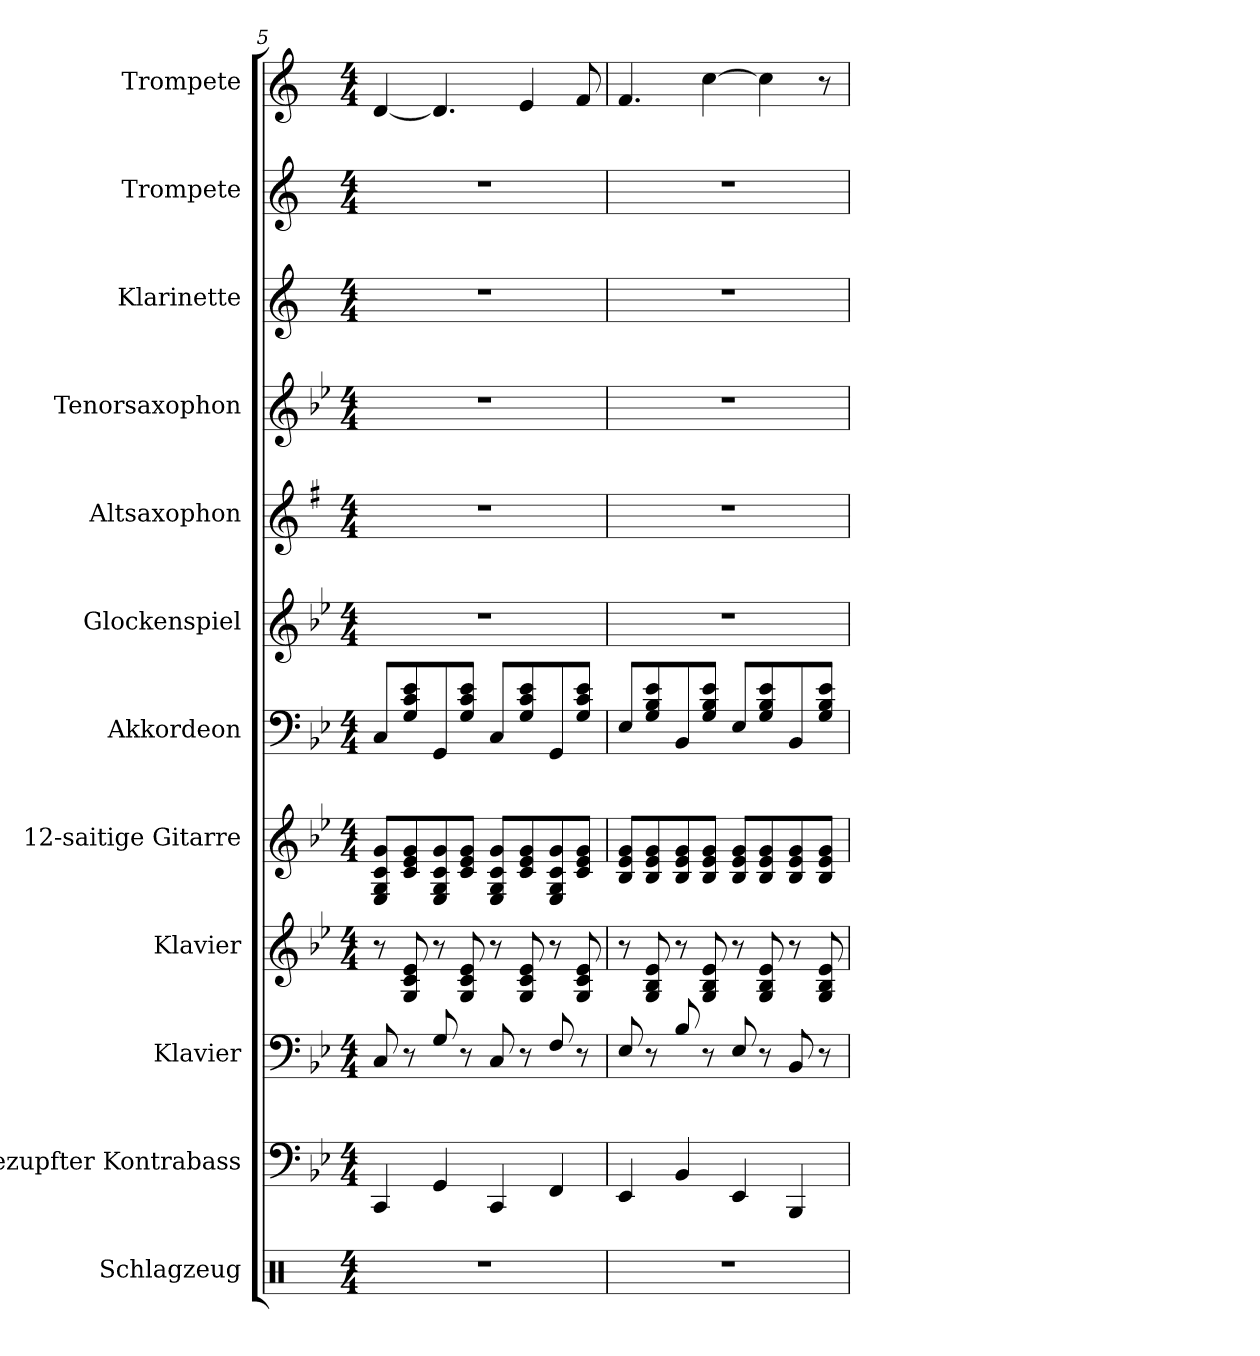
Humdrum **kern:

**kern	**kern	**kern	**kern	**kern	**kern	**kern	**kern	**kern	**kern	**kern	**kern
*part12	*part11	*part10	*part9	*part8	*part7	*part6	*part5	*part4	*part3	*part2	*part1
*staff12	*staff11	*staff10	*staff9	*staff8	*staff7	*staff6	*staff5	*staff4	*staff3	*staff2	*staff1
*I"Schlagzeug	*I"Gezupfter Kontrabass	*I"Klavier	*I"Klavier	*I"12-saitige Gitarre	*I"Akkordeon	*I"Glockenspiel	*I"Altsaxophon	*I"Tenorsaxophon	*I"Klarinette	*I"Trompete	*I"Trompete
*I'Schlgz.	*	*	*	*	*	*I'Gsp	*I'A.sax.	*I'T Sax	*	*I'Tpt	*I'Tpt
*clefX	*clefF4	*clefF4	*clefG2	*clefG2	*clefF4	*clefG2	*clefG2	*clefG2	*clefG2	*clefG2	*clefG2
*	*ITrd-7c-12	*	*	*ITrd-7c-12	*	*ITrd7c12	*ITrd5c9	*ITrd8c14	*ITrd1c2	*ITrd1c2	*ITrd1c2
*k[]	*k[b-e-]	*k[b-e-]	*k[b-e-]	*k[b-e-]	*k[b-e-]	*k[b-e-]	*k[b-e-]	*k[b-e-]	*k[b-e-]	*k[b-e-]	*k[b-e-]
*M4/4	*M4/4	*M4/4	*M4/4	*M4/4	*M4/4	*M4/4	*M4/4	*M4/4	*M4/4	*M4/4	*M4/4
=5	=5	=5	=5	=5	=5	=5	=5	=5	=5	=5	=5
1r	4C/	8C/	8r	8e-/ 8g/ 8cc/ 8gg/L	8C/L	1r	1r	1r	1r	1r	[4c/
.	.	8r	8G/ 8c/ 8e-/	8cc/ 8ee-/ 8gg/	8G/ 8c/ 8e-/	.	.	.	.	.	.
.	4G/	8G/	8r	8e-/ 8g/ 8cc/ 8gg/	8GG/	.	.	.	.	.	4.c/]
.	.	8r	8G/ 8c/ 8e-/	8cc/ 8ee-/ 8gg/J	8G/ 8c/ 8e-/J	.	.	.	.	.	.
.	4C/	8C/	8r	8e-/ 8g/ 8cc/ 8gg/L	8C/L	.	.	.	.	.	.
.	.	8r	8G/ 8c/ 8e-/	8cc/ 8ee-/ 8gg/	8G/ 8c/ 8e-/	.	.	.	.	.	4d/
.	4F/	8F/	8r	8e-/ 8g/ 8cc/ 8gg/	8GG/	.	.	.	.	.	.
.	.	8r	8G/ 8c/ 8e-/	8cc/ 8ee-/ 8gg/J	8G/ 8c/ 8e-/J	.	.	.	.	.	8e-/
=6	=6	=6	=6	=6	=6	=6	=6	=6	=6	=6	=6
1r	4E-/	8E-/	8r	8b-/ 8ee-/ 8gg/L	8E-/L	1r	1r	1r	1r	1r	4.e-/
.	.	8r	8G/ 8B-/ 8e-/	8b-/ 8ee-/ 8gg/	8G/ 8B-/ 8e-/	.	.	.	.	.	.
.	4B-/	8B-/	8r	8b-/ 8ee-/ 8gg/	8BB-/	.	.	.	.	.	.
.	.	8r	8G/ 8B-/ 8e-/	8b-/ 8ee-/ 8gg/J	8G/ 8B-/ 8e-/J	.	.	.	.	.	[4b-\
.	4E-/	8E-/	8r	8b-/ 8ee-/ 8gg/L	8E-/L	.	.	.	.	.	.
.	.	8r	8G/ 8B-/ 8e-/	8b-/ 8ee-/ 8gg/	8G/ 8B-/ 8e-/	.	.	.	.	.	4b-\]
.	4BB-/	8BB-/	8r	8b-/ 8ee-/ 8gg/	8BB-/	.	.	.	.	.	.
.	.	8r	8G/ 8B-/ 8e-/	8b-/ 8ee-/ 8gg/J	8G/ 8B-/ 8e-/J	.	.	.	.	.	8r
=	=	=	=	=	=	=	=	=	=	=	=
*-	*-	*-	*-	*-	*-	*-	*-	*-	*-	*-	*-
